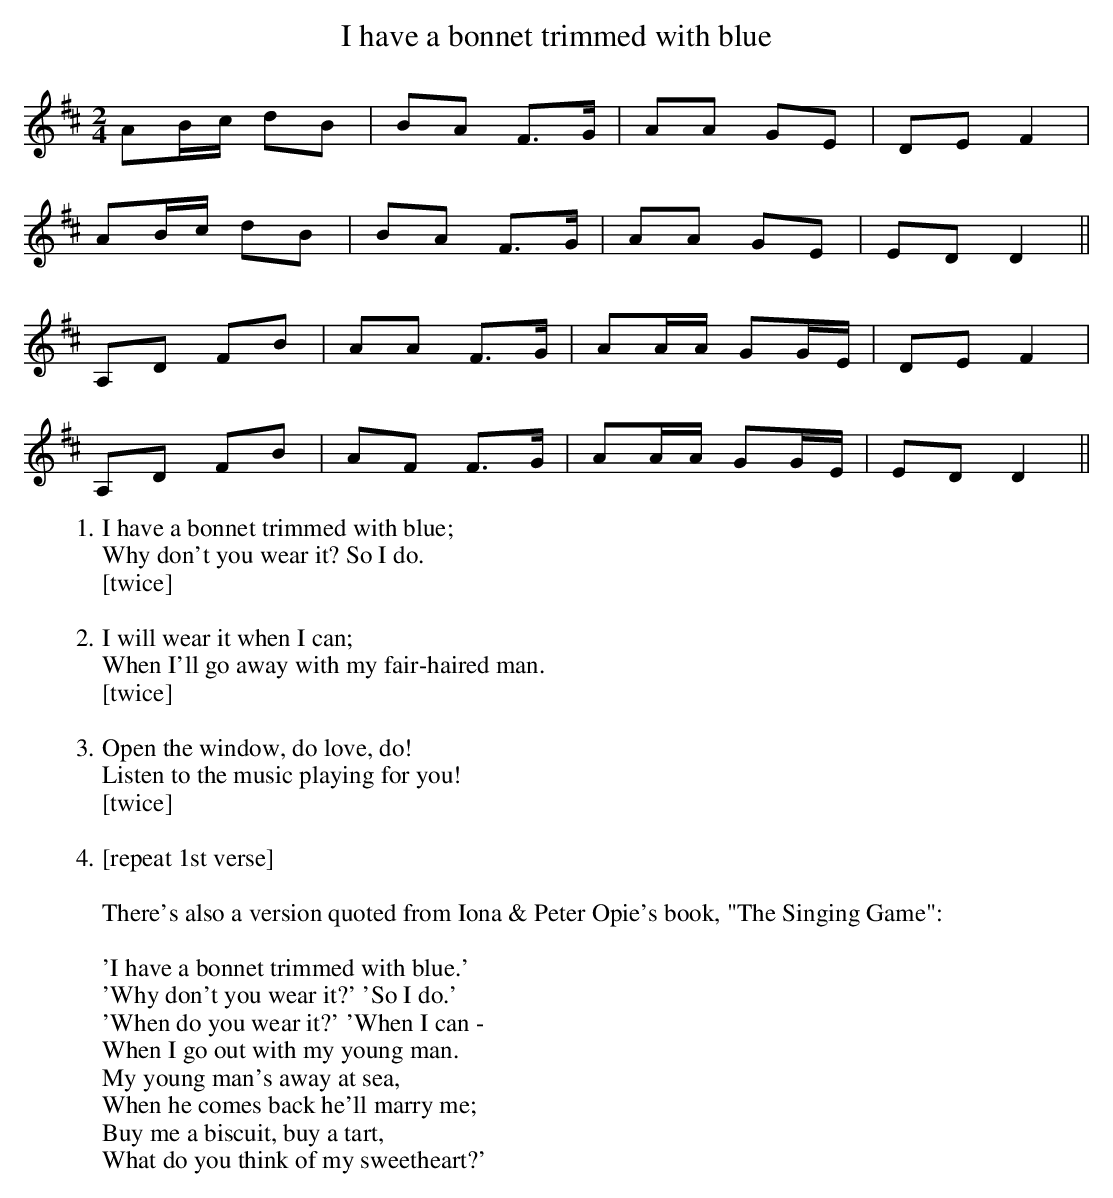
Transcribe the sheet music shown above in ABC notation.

X:1
T: I have a bonnet trimmed with blue
M: 2/4
L: 1/8
W: 1. I have a bonnet trimmed with blue;
W:    Why don't you wear it? So I do.
W: [twice]
W:
W: 2. I will wear it when I can;
W:    When I'll go away with my fair-haired man.
W: [twice]
W:
W: 3. Open the window, do love, do!
W:    Listen to the music playing for you!
W: [twice]
W:
W: 4. [repeat 1st verse]
W:
W: There's also a version quoted from Iona & Peter Opie's book, "The Singing Game":
W:
W: 'I have a bonnet trimmed with blue.'
W: 'Why don't you wear it?' 'So I do.'
W: 'When do you wear it?' 'When I can -
W: When I go out with my young man.
W: My young man's away at sea,
W: When he comes back he'll marry me;
W: Buy me a biscuit, buy a tart,
W: What do you think of my sweetheart?'
K: D
AB/c/ dB | BA F>G | AA GE | DE F2 |
AB/c/ dB | BA F>G | AA GE | ED D2 ||
A,D FB | AA F>G | AA/A/ GG/E/ | DE F2 |
A,D FB | AF F>G | AA/A/ GG/E/ | ED D2 ||
